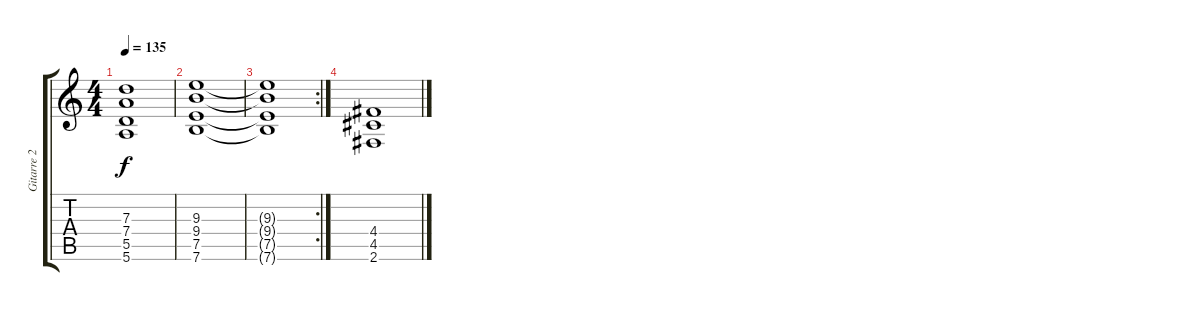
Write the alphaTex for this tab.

\track ("Gitarre 2" "Gitarre 2") {instrument distortionguitar}
\staff {score tabs}
\tuning (E4 B3 G3 D3 A2 E2) {hide}
\ts (4 4)
\tempo 135
\clef g2
\ks c
(7.3{t} 7.4{t} 5.5{t} 5.6{t}).1{dy f} |
(9.3 9.4 7.5 7.6).1 |
\rc 2
(9.3{t} 9.4{t} 7.5{t} 7.6{t}).1 |
(4.4 4.5 2.6).1
